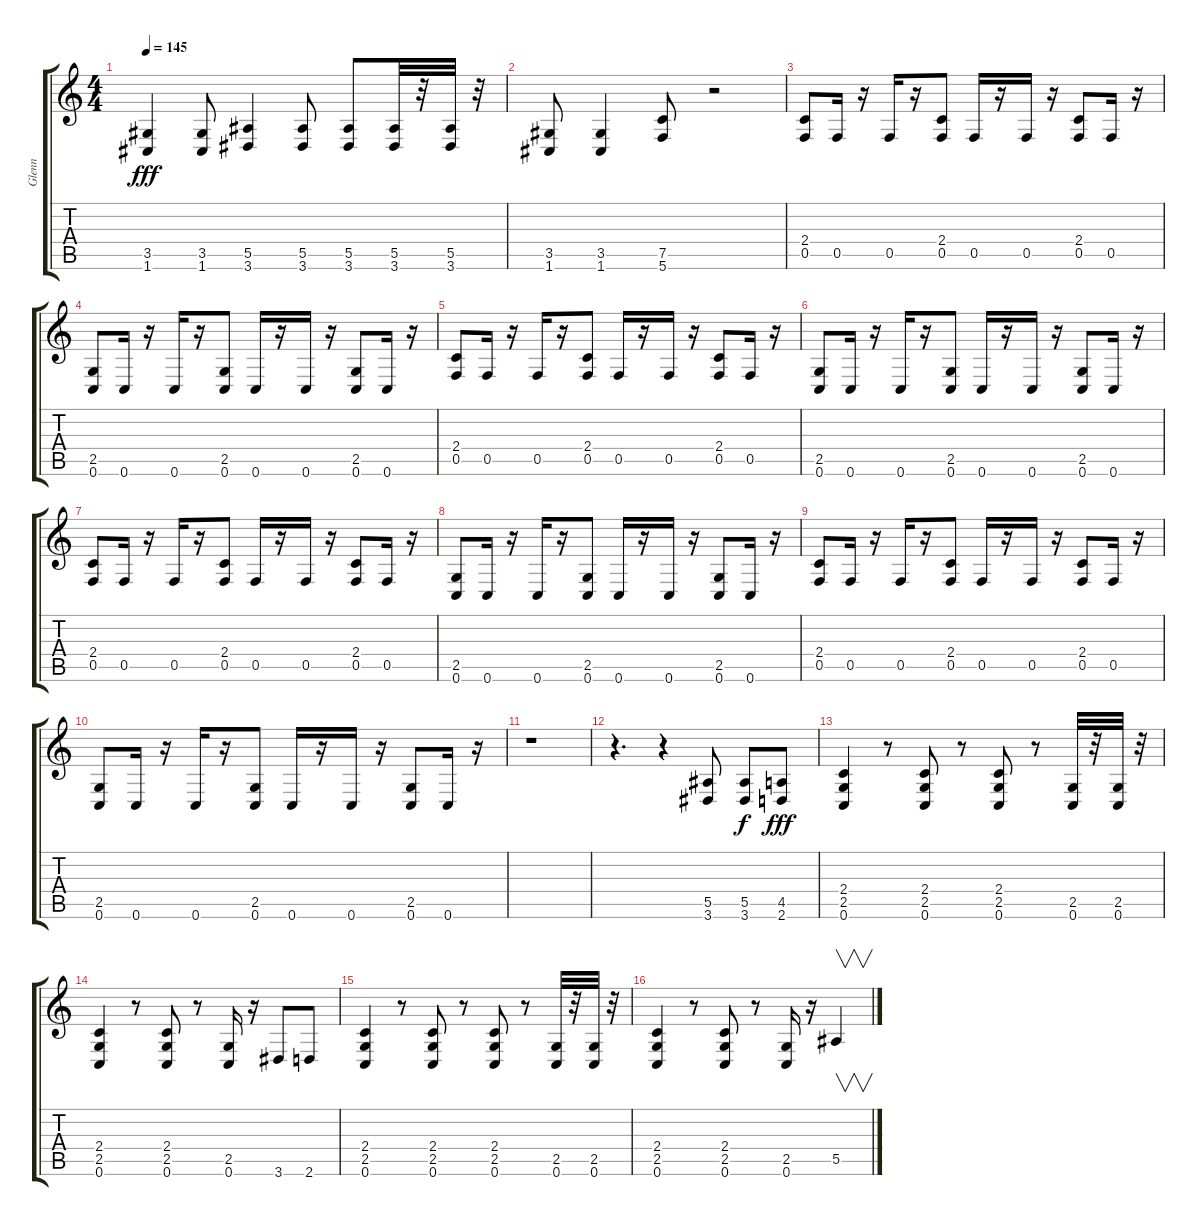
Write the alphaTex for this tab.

\track ("Glenn" "Glenn") {instrument distortionguitar}
\staff {score tabs}
\tuning (C4 G3 Eb3 Bb2 F2 C2) {hide}
\ts (4 4)
\tempo 145
\clef g2
\ks c
(3.5 1.6).4{dy fff} (3.5 1.6).8 (5.5 3.6).4 (5.5 3.6).8 (5.5 3.6).8 (5.5 3.6).32 r.32 (5.5 3.6).32 r.32 |
(3.5 1.6).8 (3.5 1.6).4 (7.5 5.6).8 r.2 |
(2.4 0.5).8 0.5.16 r.16 0.5.16 r.16 (2.4 0.5).8 0.5.16 r.16 0.5.16 r.16 (2.4 0.5).8 0.5.16 r.16 |
(2.5 0.6).8 0.6.16 r.16 0.6.16 r.16 (2.5 0.6).8 0.6.16 r.16 0.6.16 r.16 (2.5 0.6).8 0.6.16 r.16 |
(2.4 0.5).8 0.5.16 r.16 0.5.16 r.16 (2.4 0.5).8 0.5.16 r.16 0.5.16 r.16 (2.4 0.5).8 0.5.16 r.16 |
(2.5 0.6).8 0.6.16 r.16 0.6.16 r.16 (2.5 0.6).8 0.6.16 r.16 0.6.16 r.16 (2.5 0.6).8 0.6.16 r.16 |
(2.4 0.5).8 0.5.16 r.16 0.5.16 r.16 (2.4 0.5).8 0.5.16 r.16 0.5.16 r.16 (2.4 0.5).8 0.5.16 r.16 |
(2.5 0.6).8 0.6.16 r.16 0.6.16 r.16 (2.5 0.6).8 0.6.16 r.16 0.6.16 r.16 (2.5 0.6).8 0.6.16 r.16 |
(2.4 0.5).8 0.5.16 r.16 0.5.16 r.16 (2.4 0.5).8 0.5.16 r.16 0.5.16 r.16 (2.4 0.5).8 0.5.16 r.16 |
(2.5 0.6).8 0.6.16 r.16 0.6.16 r.16 (2.5 0.6).8 0.6.16 r.16 0.6.16 r.16 (2.5 0.6).8 0.6.16 r.16 |
r.1 |
r.4{d} r.4 (5.5 3.6).8 (5.5 3.6).8{dy f} (4.5 2.6).8{dy fff} |
(2.4 2.5 0.6).4 r.8 (2.4 2.5 0.6).8 r.8 (2.4 2.5 0.6).8 r.8 (2.5 0.6).32 r.32 (2.5 0.6).32 r.32 |
(2.4 2.5 0.6).4 r.8 (2.4 2.5 0.6).8 r.8 (2.5 0.6).16 r.16 3.6.8 2.6.8 |
(2.4 2.5 0.6).4 r.8 (2.4 2.5 0.6).8 r.8 (2.4 2.5 0.6).8 r.8 (2.5 0.6).32 r.32 (2.5 0.6).32 r.32 |
(2.4 2.5 0.6).4 r.8 (2.4 2.5 0.6).8 r.8 (2.5 0.6).16 r.16 5.5.4{v}
